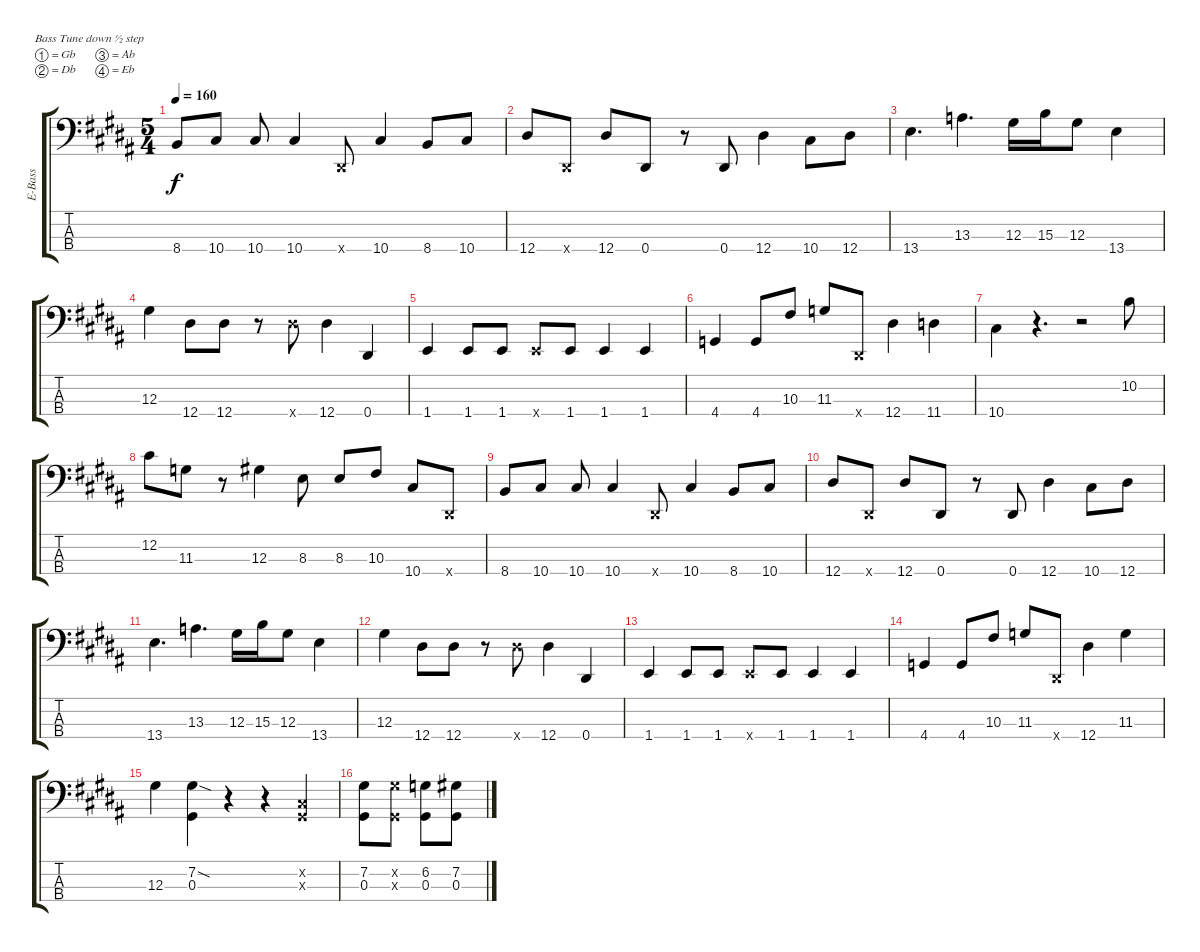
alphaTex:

\bracketExtendMode groupsimilarinstruments
\otherSystemsTrackNameOrientation horizontal
\track ("Electric Bass" "E-Bass") {instrument electricbassfinger}
\staff {score tabs}
\tuning (Gb2 Db2 Ab1 Eb1)
\ts (5 4)
\tempo 160
\clef f4
\ks b
8.4{acc forcenatural}.8{dy f beam Up} 10.4{acc forcenatural}.8{beam Up} 10.4{acc forcenatural}.8{beam Up} 10.4{acc forcenatural}.4{beam Up} 0.4{x acc forcenatural}.8{beam Up} 10.4{acc forcenatural}.4{beam Up} 8.4{acc forcenatural}.8{beam Up} 10.4{acc forcenatural}.8{beam Up} |
12.4{acc forcenatural}.8{beam Up} 0.4{x acc forcenatural}.8{beam Up} 12.4{acc forcenatural}.8{beam Up} 0.4{acc forcenatural}.8{beam Up} r.8{beam Up} 0.4{acc forcenatural}.8{beam Up} 12.4{acc forcenatural}.4{beam Down} 10.4{acc forcenatural}.8{beam Down} 12.4{acc forcenatural}.8{beam Down} |
13.4{acc forcenatural}.4{d beam Down} 13.3{acc b}.4{d beam Down} 12.3{acc forcenatural}.16{beam Down} 15.3{acc forcenatural}.16{beam Down} 12.3{acc forcenatural}.8{beam Down} 13.4{acc forcenatural}.4{beam Down} |
12.3{acc forcenatural}.4{beam Down} 12.4{acc forcenatural}.8{beam Down} 12.4{acc forcenatural}.8{beam Down} r.8{beam Down} 12.4{x acc forcenatural}.8{beam Down} 12.4{acc forcenatural}.4{beam Down} 0.4{acc forcenatural}.4{beam Up} |
1.4{acc forcenatural}.4{beam Up} 1.4{acc forcenatural}.8{beam Up} 1.4{acc forcenatural}.8{beam Up} 1.4{x acc forcenatural}.8{beam Up} 1.4{acc forcenatural}.8{beam Up} 1.4{acc forcenatural}.4{beam Up} 1.4{acc forcenatural}.4{beam Up} |
4.4{acc b}.4{beam Up} 4.4{acc b}.8{beam Up} 10.3{acc forcenatural}.8{beam Up} 11.3{acc b}.8{beam Up} 0.4{x acc forcenatural}.8{beam Up} 12.4{acc forcenatural}.4{beam Down} 11.4{acc b}.4{beam Down} |
10.4{acc forcenatural}.4{beam Down} r.4{d beam Down} r.2{beam Down} 10.2{acc forcenatural}.8{beam Down} |
12.2{acc forcenatural}.8{beam Down} 11.3{acc b}.8{beam Down} r.8{beam Down} 12.3{acc forcenatural}.4{beam Down} 8.3{acc forcenatural}.8{beam Down} 8.3{acc forcenatural}.8{beam Up} 10.3{acc forcenatural}.8{beam Up} 10.4{acc forcenatural}.8{beam Up} 0.4{x acc forcenatural}.8{beam Up} |
8.4{acc forcenatural}.8{beam Up} 10.4{acc forcenatural}.8{beam Up} 10.4{acc forcenatural}.8{beam Up} 10.4{acc forcenatural}.4{beam Up} 0.4{x acc forcenatural}.8{beam Up} 10.4{acc forcenatural}.4{beam Up} 8.4{acc forcenatural}.8{beam Up} 10.4{acc forcenatural}.8{beam Up} |
12.4{acc forcenatural}.8{beam Up} 0.4{x acc forcenatural}.8{beam Up} 12.4{acc forcenatural}.8{beam Up} 0.4{acc forcenatural}.8{beam Up} r.8{beam Up} 0.4{acc forcenatural}.8{beam Up} 12.4{acc forcenatural}.4{beam Down} 10.4{acc forcenatural}.8{beam Down} 12.4{acc forcenatural}.8{beam Down} |
13.4{acc forcenatural}.4{d beam Down} 13.3{acc b}.4{d beam Down} 12.3{acc forcenatural}.16{beam Down} 15.3{acc forcenatural}.16{beam Down} 12.3{acc forcenatural}.8{beam Down} 13.4{acc forcenatural}.4{beam Down} |
12.3{acc forcenatural}.4{beam Down} 12.4{acc forcenatural}.8{beam Down} 12.4{acc forcenatural}.8{beam Down} r.8{beam Down} 12.4{x acc forcenatural}.8{beam Down} 12.4{acc forcenatural}.4{beam Down} 0.4{acc forcenatural}.4{beam Up} |
1.4{acc forcenatural}.4{beam Up} 1.4{acc forcenatural}.8{beam Up} 1.4{acc forcenatural}.8{beam Up} 1.4{x acc forcenatural}.8{beam Up} 1.4{acc forcenatural}.8{beam Up} 1.4{acc forcenatural}.4{beam Up} 1.4{acc forcenatural}.4{beam Up} |
4.4{acc b}.4{beam Up} 4.4{acc b}.8{beam Up} 10.3{acc forcenatural}.8{beam Up} 11.3{acc b}.8{beam Up} 0.4{x acc forcenatural}.8{beam Up} 12.4{acc forcenatural}.4{beam Down} 11.3{acc b}.4{beam Down} |
12.3{acc forcenatural}.4{beam Down} (0.3{acc forcenatural} 7.2{sod acc forcenatural}).4{beam Down} r.4{beam Down} r.4{beam Down} (0.3{x acc forcenatural} 0.2{x acc forcenatural}).4{beam Up} |
(0.3{acc forcenatural} 7.2{acc forcenatural}).8{beam Down} (0.3{x acc forcenatural} 7.2{x acc forcenatural}).8{beam Down} (0.3{acc forcenatural} 6.2{acc b}).8{beam Down} (0.3{acc forcenatural} 7.2{acc forcenatural}).8{beam Down}
